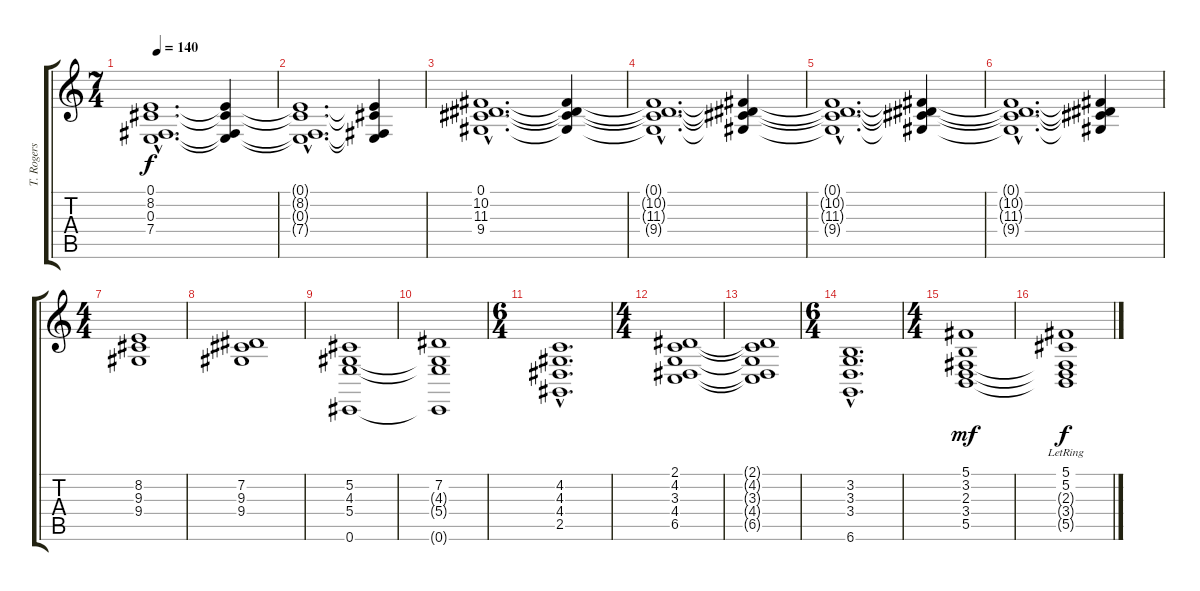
\track ("T. Rogers Keys" "T. Rogers ") {instrument lead2sawtooth}
\staff {score tabs}
\tuning (Db4 Ab3 E3 B2 Gb2 Db2) {hide}
\ts (7 4)
\tempo 140
\clef g2
\ks c
(0.1{hac t} 8.2{hac t} 0.3{hac t} 7.4{hac t}).1{d dy f} (0.1{t} 8.2{t} 0.3{t} 7.4{t}).4 |
(0.1{hac t} 8.2{hac t} 0.3{hac t} 7.4{hac t}).1{d} (0.1{t} 8.2{t} 0.3{t} 7.4{t}).4 |
(0.1{hac} 10.2{hac} 11.3{hac} 9.4{hac}).1{d} (0.1{t} 10.2{t} 11.3{t} 9.4{t}).4 |
(0.1{hac t} 10.2{hac t} 11.3{hac t} 9.4{hac t}).1{d} (0.1{t} 10.2{t} 11.3{t} 9.4{t}).4 |
(0.1{hac t} 10.2{hac t} 11.3{hac t} 9.4{hac t}).1{d} (0.1{t} 10.2{t} 11.3{t} 9.4{t}).4 |
(0.1{hac t} 10.2{hac t} 11.3{hac t} 9.4{hac t}).1{d} (0.1{t} 10.2{t} 11.3{t} 9.4{t}).4 |
\ts (4 4)
(8.2 9.3 9.4).1 |
(7.2 9.3 9.4).1 |
(5.2 4.3 5.4 0.6).1 |
(7.2 4.3{t} 5.4{t} 0.6{t}).1 |
\ts (6 4)
(4.2{hac} 4.3{hac} 4.4{hac} 2.5{hac}).1{d} |
\ts (4 4)
(2.1 4.2 3.3 4.4 6.5).1 |
(2.1{t} 4.2{t} 3.3{t} 4.4{t} 6.5{t}).1 |
\ts (6 4)
(3.2{hac} 3.3{hac} 3.4{hac} 6.6{hac}).1{d} |
\ts (4 4)
(5.1 3.2 2.3 3.4 5.5).1{dy mf} |
(5.1{lr} 5.2 2.3{t} 3.4{t} 5.5{t}).1{dy f}
